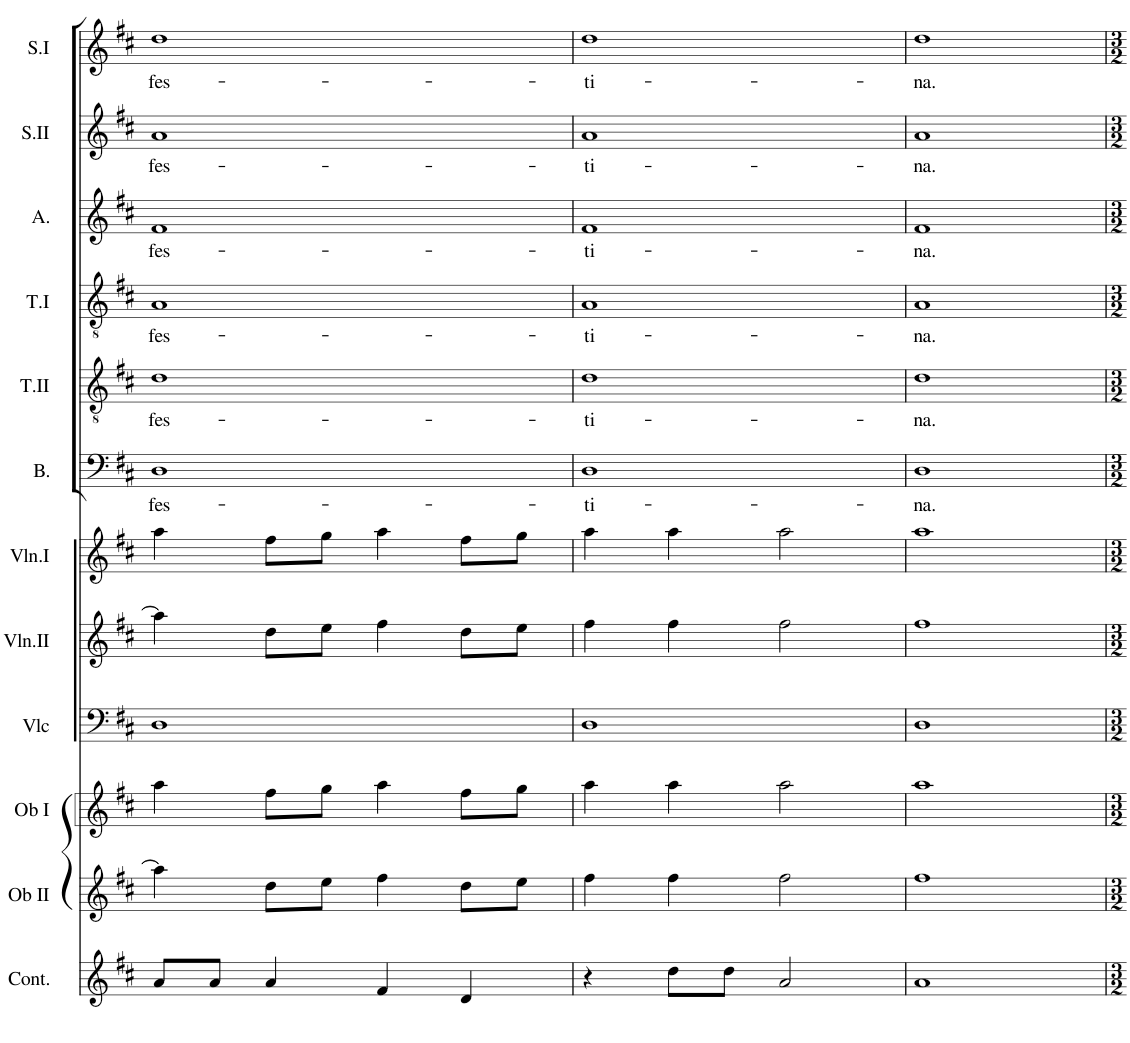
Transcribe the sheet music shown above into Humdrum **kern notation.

**kern	**kern	**kern	**kern	**kern	**kern	**kern	**text	**kern	**text	**kern	**text	**kern	**text	**kern	**text	**kern	**text
*part12	*part11	*part10	*part9	*part8	*part7	*part6	*part6	*part5	*part5	*part4	*part4	*part3	*part3	*part2	*part2	*part1	*part1
*staff12	*staff11	*staff10	*staff9	*staff8	*staff7	*staff6	*staff6	*staff5	*staff5	*staff4	*staff4	*staff3	*staff3	*staff2	*staff2	*staff1	*staff1
*I"Continuo	*I"Oboe II	*I"Oboe I	*I"Violoncelle	*I"Violon II	*I"Violon I	*I"Bass	*	*I"Ténor II	*	*I"Tenor	*	*I"Alto	*	*I"Soprano II	*	*I"Soprano I	*
*I'Cont.	*I'Ob II	*I'Ob I	*I'Vlc	*I'Vln.II	*I'Vln.I	*I'B.	*	*I'T.II	*	*	*	*I'A.	*	*I'S.II	*	*I'S.I	*
!!LO:PB:g=z
*clefG2	*clefG2	*clefG2	*clefF4	*clefG2	*clefG2	*clefF4	*	*clefGv2	*	*clefGv2	*	*clefG2	*	*clefG2	*	*clefG2	*
*k[f#c#]	*k[f#c#]	*k[f#c#]	*k[f#c#]	*k[f#c#]	*k[f#c#]	*k[f#c#]	*	*k[f#c#]	*	*k[f#c#]	*	*k[f#c#]	*	*k[f#c#]	*	*k[f#c#]	*
*M2/2	*M2/2	*M2/2	*M2/2	*M2/2	*M2/2	*M2/2	*	*M2/2	*	*M2/2	*	*M2/2	*	*M2/2	*	*M2/2	*
*met(c|)	*met(c|)	*met(c|)	*met(c|)	*met(c|)	*met(c|)	*met(c|)	*	*met(c|)	*	*met(c|)	*	*met(c|)	*	*met(c|)	*	*met(c|)	*
=7	=7	=7	=7	=7	=7	=7	=7	=7	=7	=7	=7	=7	=7	=7	=7	=7	=7
!	!	!	!	!	!	!	!LO:LY:b	!	!LO:LY:b	!	!LO:LY:b	!	!LO:LY:b	!	!LO:LY:b	!	!LO:LY:b
8a/L	4aa\]	4aa\	1D	4aa\]	4aa\	1D	fes-	1d	fes-	1A	fes-	1f#	fes-	1a	fes-	1dd	fes-
8a/J	.	.	.	.	.	.	.	.	.	.	.	.	.	.	.	.	.
4a/	8dd\L	8ff#\L	.	8dd\L	8ff#\L	.	.	.	.	.	.	.	.	.	.	.	.
.	8ee\J	8gg\J	.	8ee\J	8gg\J	.	.	.	.	.	.	.	.	.	.	.	.
4f#/	4ff#\	4aa\	.	4ff#\	4aa\	.	.	.	.	.	.	.	.	.	.	.	.
4d/	8dd\L	8ff#\L	.	8dd\L	8ff#\L	.	.	.	.	.	.	.	.	.	.	.	.
.	8ee\J	8gg\J	.	8ee\J	8gg\J	.	.	.	.	.	.	.	.	.	.	.	.
=8	=8	=8	=8	=8	=8	=8	=8	=8	=8	=8	=8	=8	=8	=8	=8	=8	=8
!	!	!	!	!	!	!	!LO:LY:b	!	!LO:LY:b	!	!LO:LY:b	!	!LO:LY:b	!	!LO:LY:b	!	!LO:LY:b
4r	4ff#\	4aa\	1D	4ff#\	4aa\	1D	-ti-	1d	-ti-	1A	-ti-	1f#	-ti-	1a	-ti-	1dd	-ti-
8dd\L	4ff#\	4aa\	.	4ff#\	4aa\	.	.	.	.	.	.	.	.	.	.	.	.
8dd\J	.	.	.	.	.	.	.	.	.	.	.	.	.	.	.	.	.
2a/	2ff#\	2aa\	.	2ff#\	2aa\	.	.	.	.	.	.	.	.	.	.	.	.
=9	=9	=9	=9	=9	=9	=9	=9	=9	=9	=9	=9	=9	=9	=9	=9	=9	=9
!	!	!	!	!	!	!	!LO:LY:b	!	!LO:LY:b	!	!LO:LY:b	!	!LO:LY:b	!	!LO:LY:b	!	!LO:LY:b
1a	1ff#	1aa	1D	1ff#	1aa	1D	-na.	1d	-na.	1A	-na.	1f#	-na.	1a	-na.	1dd	-na.
=	=	=	=	=	=	=	=	=	=	=	=	=	=	=	=	=	=
*-	*-	*-	*-	*-	*-	*-	*-	*-	*-	*-	*-	*-	*-	*-	*-	*-	*-
